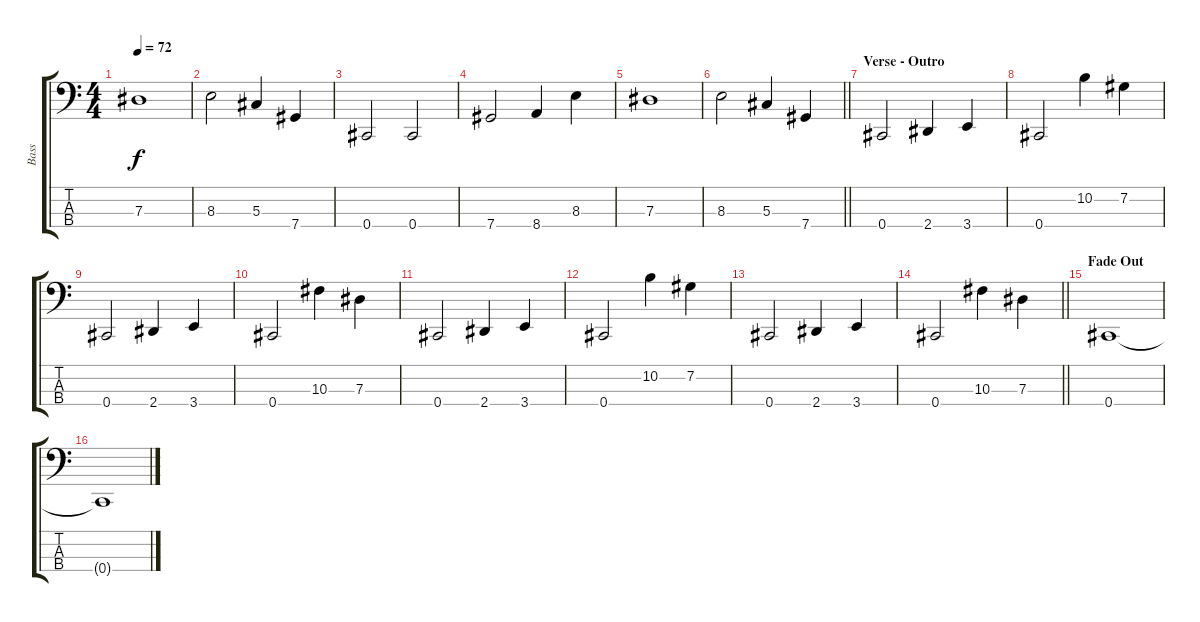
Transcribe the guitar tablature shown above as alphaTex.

\track ("Bass" "Bass") {instrument electricbassfinger}
\staff {score tabs}
\tuning (Gb2 Db2 Ab1 Db1) {hide}
\ts (4 4)
\tempo 72
\clef f4
\ks c
7.3.1{dy f} |
8.3.2 5.3.4 7.4.4 |
0.4.2 0.4.2 |
7.4.2 8.4.4 8.3.4 |
7.3.1 |
\barLineRight lightlight
8.3.2 5.3.4 7.4.4 |
\section ("" "Verse - Outro")
0.4.2 2.4.4 3.4.4 |
0.4.2 10.2.4 7.2.4 |
0.4.2 2.4.4 3.4.4 |
0.4.2 10.3.4 7.3.4 |
0.4.2 2.4.4 3.4.4 |
0.4.2 10.2.4 7.2.4 |
0.4.2 2.4.4 3.4.4 |
\barLineRight lightlight
0.4.2 10.3.4 7.3.4 |
\section ("" "Fade Out")
0.4.1{volume 0} |
0.4{t}.1
